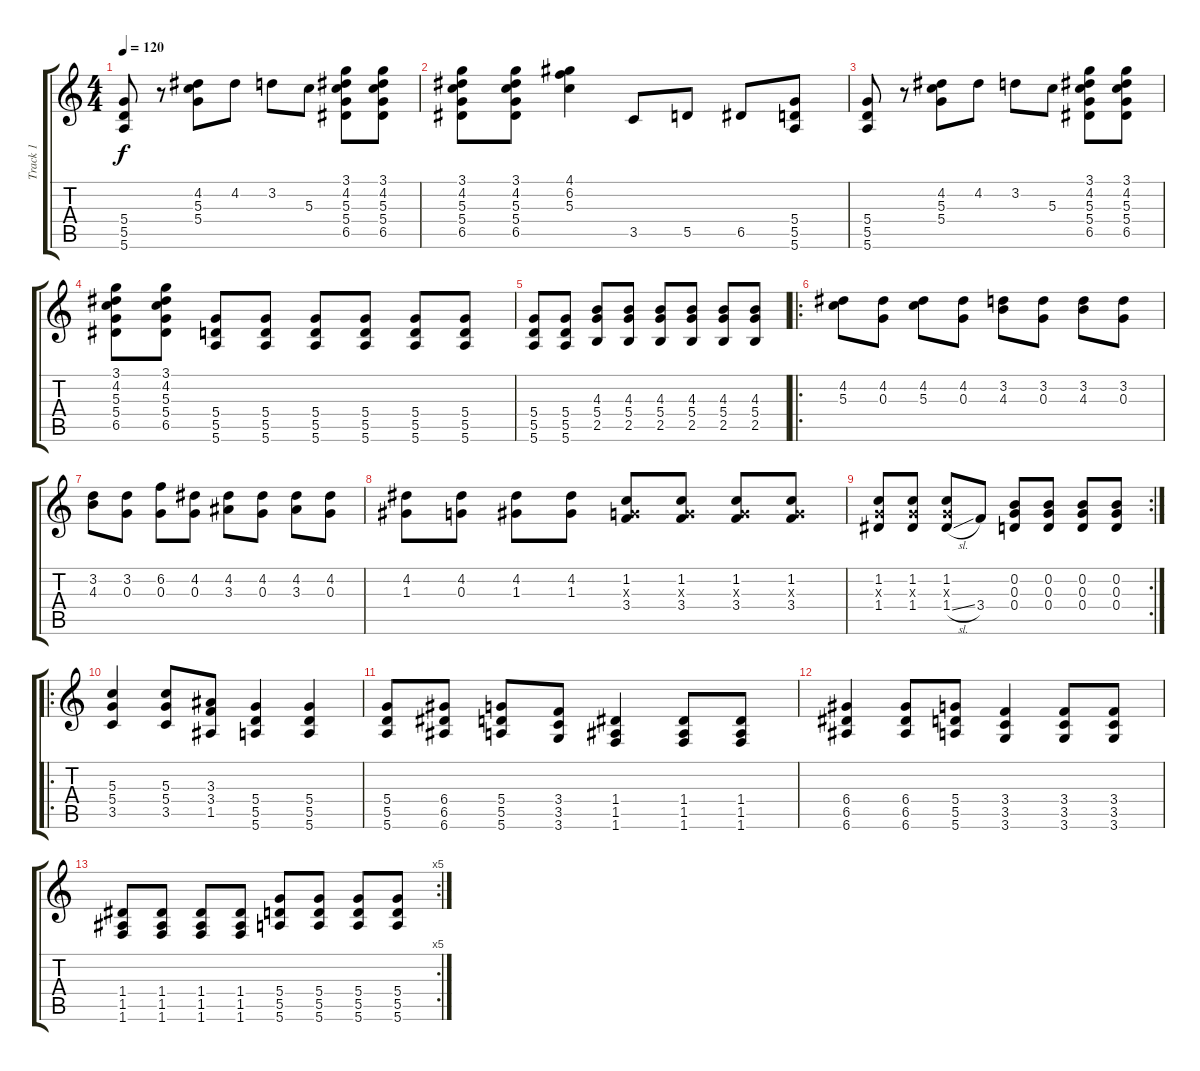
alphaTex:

\track ("Track 1" "Track 1") {instrument distortionguitar}
\staff {score tabs}
\tuning (E4 B3 G3 D3 A2 E2) {hide}
\ts (4 4)
\tempo 120
\clef g2
\ks c
(5.4 5.5 5.6).8{dy f} r.8 (4.2 5.3 5.4).8 4.2.8 3.2.8 5.3.8 (3.1 4.2 5.3 5.4 6.5).8 (3.1 4.2 5.3 5.4 6.5).8 |
(3.1 4.2 5.3 5.4 6.5).8 (3.1 4.2 5.3 5.4 6.5).8 (4.1 6.2 5.3).4 3.5.8 5.5.8 6.5.8 (5.4 5.5 5.6).8 |
(5.4 5.5 5.6).8 r.8 (4.2 5.3 5.4).8 4.2.8 3.2.8 5.3.8 (3.1 4.2 5.3 5.4 6.5).8 (3.1 4.2 5.3 5.4 6.5).8 |
(3.1 4.2 5.3 5.4 6.5).8 (3.1 4.2 5.3 5.4 6.5).8 (5.4 5.5 5.6).8 (5.4 5.5 5.6).8 (5.4 5.5 5.6).8 (5.4 5.5 5.6).8 (5.4 5.5 5.6).8 (5.4 5.5 5.6).8 |
(5.4 5.5 5.6).8 (5.4 5.5 5.6).8 (4.3 5.4 2.5).8 (4.3 5.4 2.5).8 (4.3 5.4 2.5).8 (4.3 5.4 2.5).8 (4.3 5.4 2.5).8 (4.3 5.4 2.5).8 |
\ro
(4.2 5.3).8 (4.2 0.3).8 (4.2 5.3).8 (4.2 0.3).8 (3.2 4.3).8 (3.2 0.3).8 (3.2 4.3).8 (3.2 0.3).8 |
(3.2 4.3).8 (3.2 0.3).8 (6.2 0.3).8 (4.2 0.3).8 (4.2 3.3).8 (4.2 0.3).8 (4.2 3.3).8 (4.2 0.3).8 |
(4.2 1.3).8 (4.2 0.3).8 (4.2 1.3).8 (4.2 1.3).8 (1.2 0.3{x} 3.4).8 (1.2 0.3{x} 3.4).8 (1.2 0.3{x} 3.4).8 (1.2 0.3{x} 3.4).8 |
\rc 2
(1.2 0.3{x} 1.4).8 (1.2 0.3{x} 1.4).8 (1.2 0.3{x} 1.4{sl}).8 3.4.8 (0.2 0.3 0.4).8 (0.2 0.3 0.4).8 (0.2 0.3 0.4).8 (0.2 0.3 0.4).8 |
\ro
(5.3 5.4 3.5).4 (5.3 5.4 3.5).8 (3.3 3.4 1.5).8 (5.4 5.5 5.6).4 (5.4 5.5 5.6).4 |
(5.4 5.5 5.6).8 (6.4 6.5 6.6).8 (5.4 5.5 5.6).8 (3.4 3.5 3.6).8 (1.4 1.5 1.6).4 (1.4 1.5 1.6).8 (1.4 1.5 1.6).8 |
(6.4 6.5 6.6).4 (6.4 6.5 6.6).8 (5.4 5.5 5.6).8 (3.4 3.5 3.6).4 (3.4 3.5 3.6).8 (3.4 3.5 3.6).8 |
\rc 5
(1.4 1.5 1.6).8 (1.4 1.5 1.6).8 (1.4 1.5 1.6).8 (1.4 1.5 1.6).8 (5.4 5.5 5.6).8 (5.4 5.5 5.6).8 (5.4 5.5 5.6).8 (5.4 5.5 5.6).8
